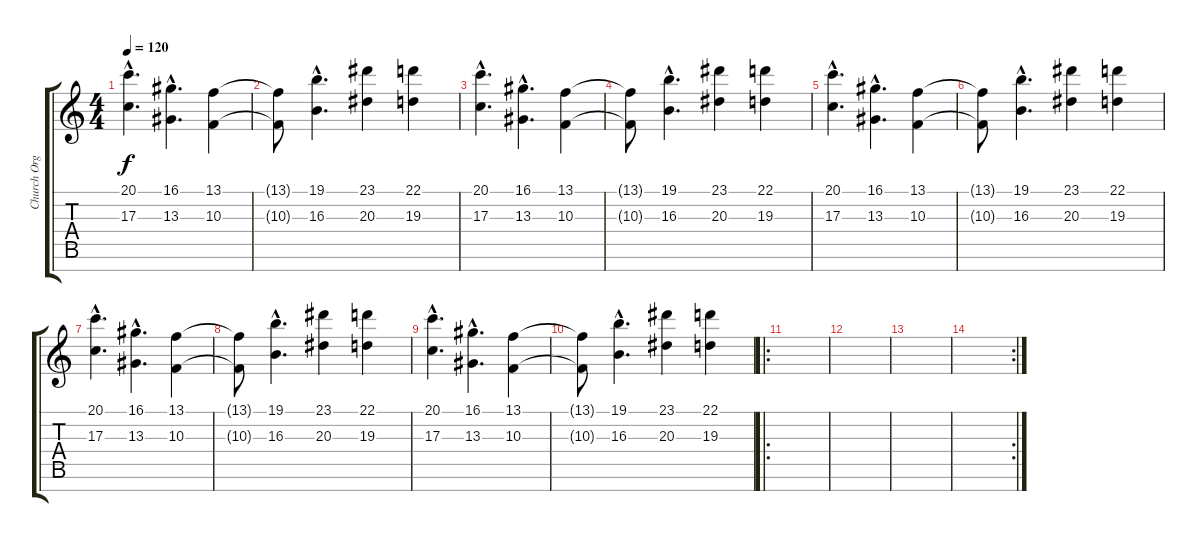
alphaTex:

\track ("Church Organ, Strings" "Church Org") {instrument churchorgan}
\staff {score tabs}
\tuning (E4 B3 G3 D3 A2 E2 B1) {hide}
\ts (4 4)
\tempo 120
\clef g2
\ks c
(20.1{hac} 17.3{hac}).4{d dy f balance 8 instrument stringensemble1} (16.1{hac} 13.3{hac}).4{d} (13.1 10.3).4 |
(13.1{t} 10.3{t}).8 (19.1{hac} 16.3{hac}).4{d} (23.1 20.3).4 (22.1 19.3).4 |
(20.1{hac} 17.3{hac}).4{d} (16.1{hac} 13.3{hac}).4{d} (13.1 10.3).4 |
(13.1{t} 10.3{t}).8 (19.1{hac} 16.3{hac}).4{d} (23.1 20.3).4 (22.1 19.3).4 |
(20.1{hac} 17.3{hac}).4{d} (16.1{hac} 13.3{hac}).4{d} (13.1 10.3).4 |
(13.1{t} 10.3{t}).8 (19.1{hac} 16.3{hac}).4{d} (23.1 20.3).4 (22.1 19.3).4 |
(20.1{hac} 17.3{hac}).4{d} (16.1{hac} 13.3{hac}).4{d} (13.1 10.3).4 |
(13.1{t} 10.3{t}).8 (19.1{hac} 16.3{hac}).4{d} (23.1 20.3).4 (22.1 19.3).4 |
(20.1{hac} 17.3{hac}).4{d} (16.1{hac} 13.3{hac}).4{d} (13.1 10.3).4 |
(13.1{t} 10.3{t}).8 (19.1{hac} 16.3{hac}).4{d} (23.1 20.3).4 (22.1 19.3).4 |
\ro
|
|
|
\rc 2
